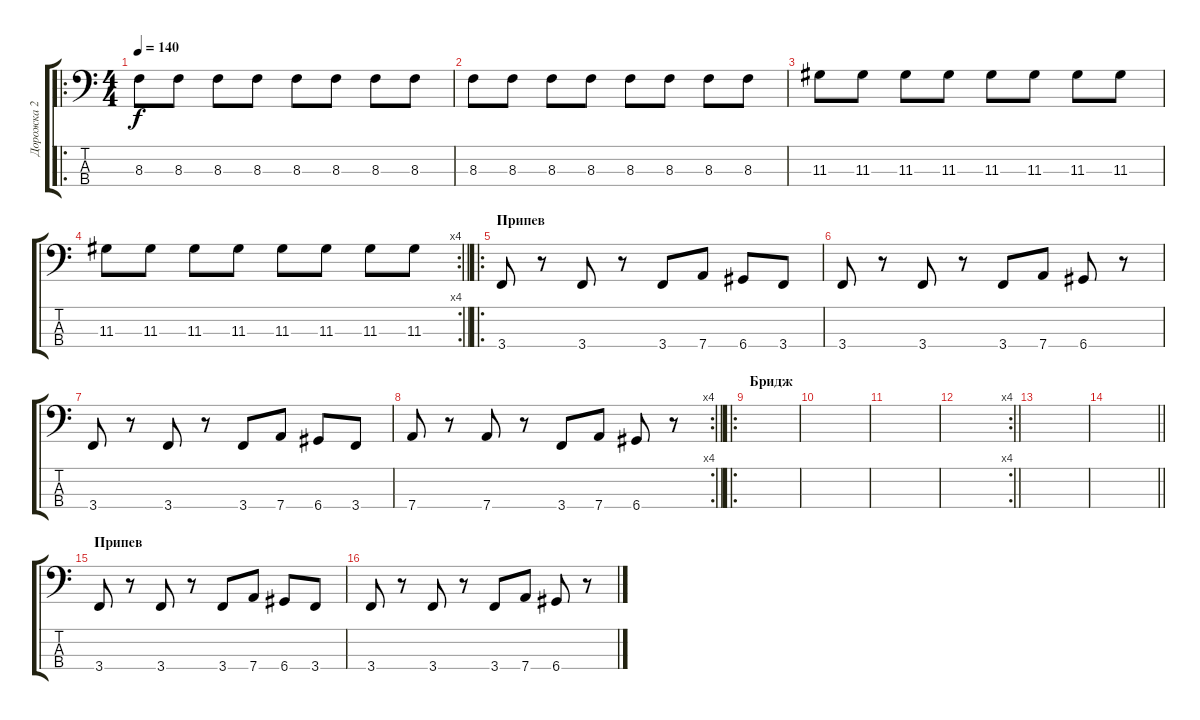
\track ("Дорожка 2" "Дорожка 2") {instrument electricbasspick}
\staff {score tabs}
\tuning (G2 D2 A1 D1) {hide}
\ro
\ts (4 4)
\tempo 140
\clef f4
\ks c
8.3.8{dy f} 8.3.8 8.3.8 8.3.8 8.3.8 8.3.8 8.3.8 8.3.8 |
8.3.8 8.3.8 8.3.8 8.3.8 8.3.8 8.3.8 8.3.8 8.3.8 |
11.3.8 11.3.8 11.3.8 11.3.8 11.3.8 11.3.8 11.3.8 11.3.8 |
\rc 4
\barLineRight lightlight
11.3.8 11.3.8 11.3.8 11.3.8 11.3.8 11.3.8 11.3.8 11.3.8 |
\ro
\section ("" "Припев")
3.4.8 r.8 3.4.8 r.8 3.4.8 7.4.8 6.4.8 3.4.8 |
3.4.8 r.8 3.4.8 r.8 3.4.8 7.4.8 6.4.8 r.8 |
3.4.8 r.8 3.4.8 r.8 3.4.8 7.4.8 6.4.8 3.4.8 |
\rc 4
\barLineRight lightlight
7.4.8 r.8 7.4.8 r.8 3.4.8 7.4.8 6.4.8 r.8 |
\ro
\section ("" "Бридж")
|
|
|
\rc 4
\barLineRight lightlight
|
|
\barLineRight lightlight
|
\section ("" "Припев")
3.4.8 r.8 3.4.8 r.8 3.4.8 7.4.8 6.4.8 3.4.8 |
3.4.8 r.8 3.4.8 r.8 3.4.8 7.4.8 6.4.8 r.8
